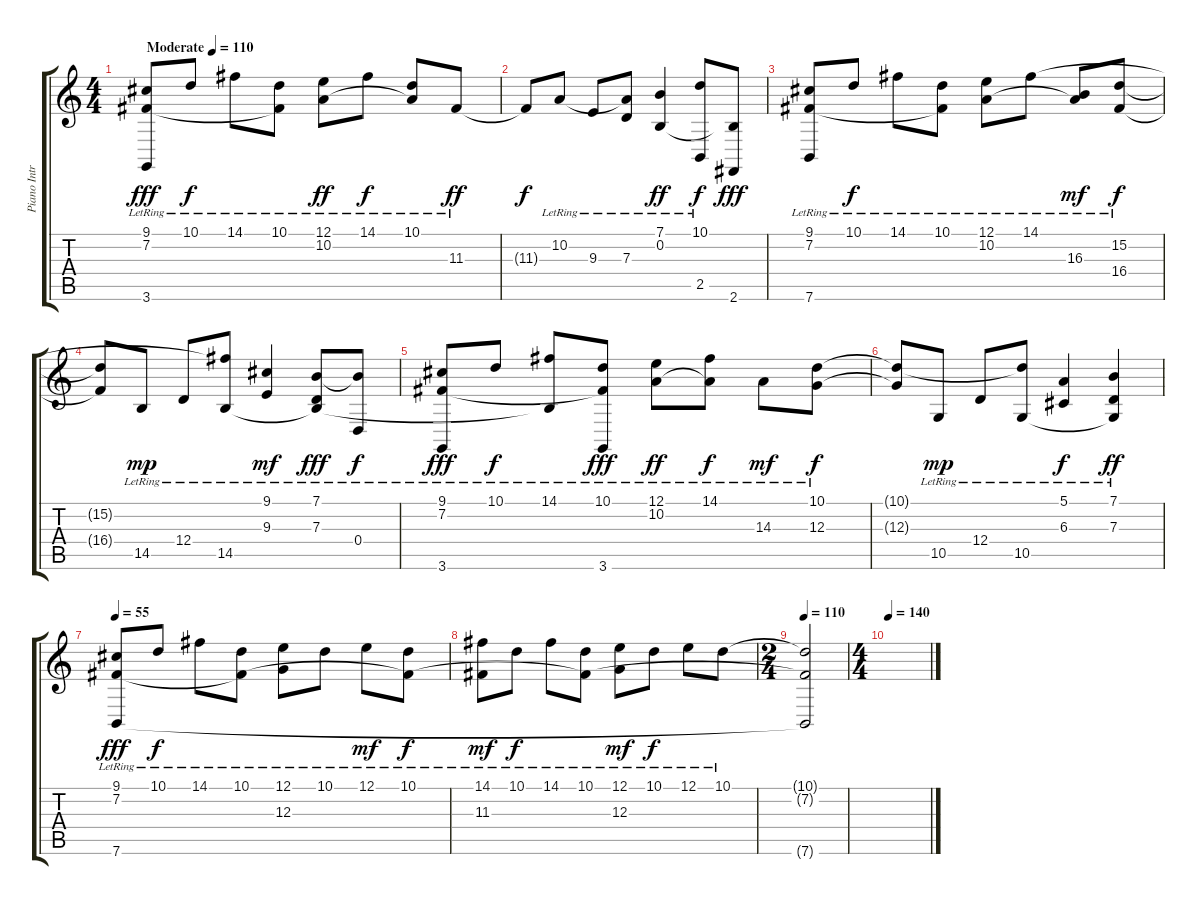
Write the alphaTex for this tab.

\track ("Piano Intro" "Piano Intr") {instrument acousticgrandpiano}
\staff {score tabs}
\tuning (E4 B3 G3 D3 A2 E2) {hide}
\ts (4 4)
\tempo (110 "Moderate")
\clef g2
\ks c
(9.1{lr} 7.2{lr} 3.6{lr}).8{dy fff instrument acousticgrandpiano} 10.1{lr}.8{dy f} 14.1{lr}.8 (10.1{lr} 7.2{t}).8 (12.1{lr} 10.2{lr}).8{dy ff} 14.1{lr}.8{dy f} (10.1{lr} 10.2{t}).8 11.3{lr}.8{dy ff} |
11.3{t}.8{dy f} 10.2{lr}.8 9.3{lr}.8 (10.2{t} 7.3{lr}).8 (7.1{lr} 0.2{lr}).4{dy ff} (10.1{lr} 2.5).8{dy f} (0.2{t} 2.6).8{dy fff} |
(9.1{lr} 7.2{lr} 7.6{lr}).8 10.1{lr}.8{dy f} 14.1{lr}.8 (10.1{lr} 7.2{t}).8 (12.1{lr} 10.2{lr}).8 14.1{lr}.8 (10.2{t} 16.3{lr}).8{dy mf} (15.2{lr} 16.4{lr}).8{dy f} |
(15.2{t} 16.4{t}).8 14.5{lr}.8{dy mp} 12.4{lr}.8 (14.1{t} 14.5{lr}).8 (9.1{lr} 9.3{lr}).4{dy mf} (7.1{lr} 7.3{lr} 14.5{t}).8{dy fff} (7.1{t} 0.4{lr}).8{dy f} |
(9.1{lr} 7.2{lr} 3.6{lr}).8{dy fff} 10.1{lr}.8{dy f} (14.1{lr} 14.5{t}).8 (10.1{lr} 7.2{t} 3.6{lr}).8{dy fff} (12.1{lr} 10.2{lr}).8{dy ff} (14.1{lr} 10.2{t}).8{dy f} 14.3{lr}.8{dy mf} (10.1{lr} 12.3{lr}).8{dy f} |
(10.1{t} 12.3{t}).8 10.5{lr}.8{dy mp} 12.4{lr}.8 (10.1{t} 10.5{lr}).8 (5.1{lr} 6.3{lr}).4{dy f} (7.1{lr} 7.3{lr} 10.5{t}).4{dy ff} |
\tempo 55
(9.1{lr} 7.2{lr} 7.6{lr}).8{dy fff volume 11} 10.1{lr}.8{dy f} 14.1{lr}.8 (10.1{lr} 7.2{t}).8 (12.1{lr} 12.3{lr}).8 10.1{lr}.8 12.1{lr}.8{dy mf} (10.1{lr} 7.2{t}).8{dy f} |
(14.1{lr} 11.3{lr}).8{dy mf} 10.1{lr}.8{dy f} 14.1{lr}.8 (10.1{lr} 7.2{t}).8 (12.1{lr} 12.3{lr}).8{dy mf} 10.1{lr}.8{dy f} 12.1{lr}.8 10.1{lr}.8 |
\ts (2 4)
\tempo 110
(10.1{t} 7.2{t} 7.6{t}).2 |
\ts (4 4)
\tempo 140
